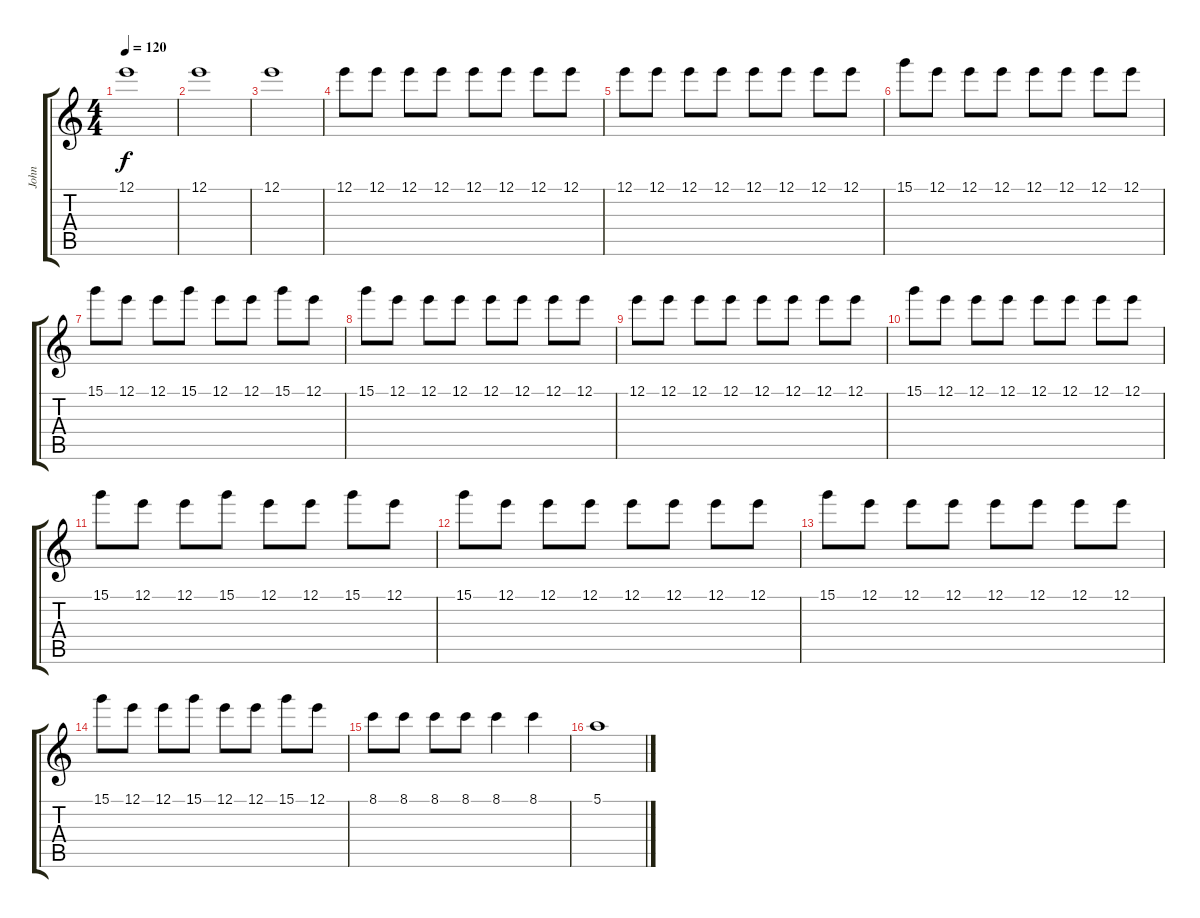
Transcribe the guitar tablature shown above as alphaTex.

\track ("John" "John") {instrument electricguitarclean}
\staff {score tabs}
\tuning (E4 B3 G3 D3 A2 E2) {hide}
\ts (4 4)
\tempo 120
\clef g2
\ks c
12.1.1{dy f} |
12.1.1 |
12.1.1 |
12.1.8 12.1.8 12.1.8 12.1.8 12.1.8 12.1.8 12.1.8 12.1.8 |
12.1.8 12.1.8 12.1.8 12.1.8 12.1.8 12.1.8 12.1.8 12.1.8 |
15.1.8 12.1.8 12.1.8 12.1.8 12.1.8 12.1.8 12.1.8 12.1.8 |
15.1.8 12.1.8 12.1.8 15.1.8 12.1.8 12.1.8 15.1.8 12.1.8 |
15.1.8 12.1.8 12.1.8 12.1.8 12.1.8 12.1.8 12.1.8 12.1.8 |
12.1.8 12.1.8 12.1.8 12.1.8 12.1.8 12.1.8 12.1.8 12.1.8 |
15.1.8 12.1.8 12.1.8 12.1.8 12.1.8 12.1.8 12.1.8 12.1.8 |
15.1.8 12.1.8 12.1.8 15.1.8 12.1.8 12.1.8 15.1.8 12.1.8 |
15.1.8 12.1.8 12.1.8 12.1.8 12.1.8 12.1.8 12.1.8 12.1.8 |
15.1.8 12.1.8 12.1.8 12.1.8 12.1.8 12.1.8 12.1.8 12.1.8 |
15.1.8 12.1.8 12.1.8 15.1.8 12.1.8 12.1.8 15.1.8 12.1.8 |
8.1.8 8.1.8 8.1.8 8.1.8 8.1.4 8.1.4 |
5.1.1
